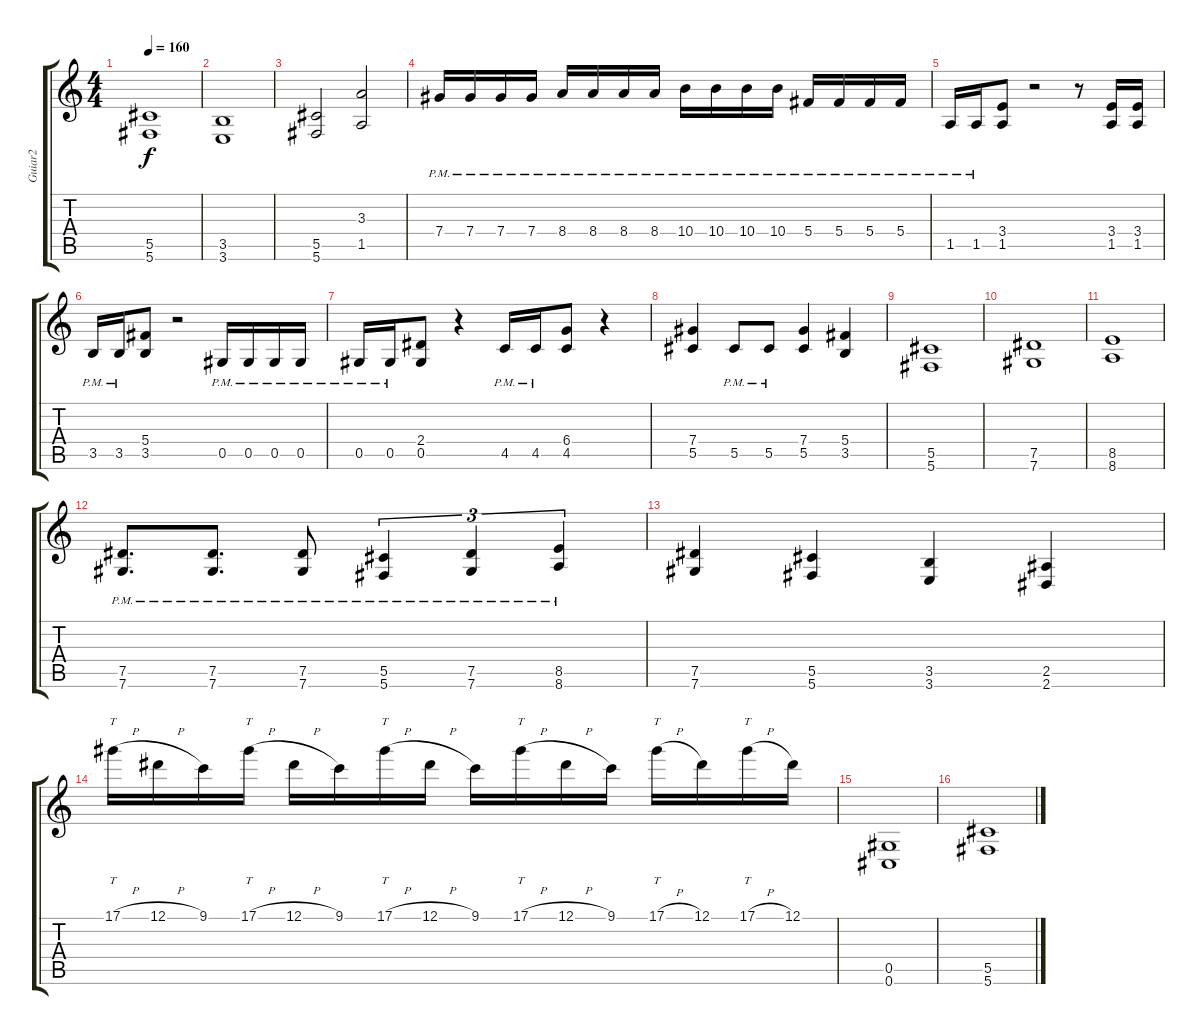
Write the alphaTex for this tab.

\track ("Guiar2" "Guiar2") {instrument distortionguitar}
\staff {score tabs}
\tuning (Eb4 Bb3 Gb3 Db3 Ab2 Db2) {hide}
\ts (4 4)
\tempo 160
\clef g2
\ks c
(5.5 5.6).1{dy f} |
(3.5 3.6).1 |
(5.5 5.6).2 (3.3 1.5).2 |
7.4{pm}.16 7.4{pm}.16 7.4{pm}.16 7.4{pm}.16 8.4{pm}.16 8.4{pm}.16 8.4{pm}.16 8.4{pm}.16 10.4{pm}.16 10.4{pm}.16 10.4{pm}.16 10.4{pm}.16 5.4{pm}.16 5.4{pm}.16 5.4{pm}.16 5.4{pm}.16 |
1.5{pm}.16 1.5{pm}.16 (3.4 1.5).8 r.2 r.8 (3.4 1.5).16 (3.4 1.5).16 |
3.5{pm}.16 3.5{pm}.16 (5.4 3.5).8 r.2 0.5{pm}.16 0.5{pm}.16 0.5{pm}.16 0.5{pm}.16 |
0.5{pm}.16 0.5{pm}.16 (2.4 0.5).8 r.4 4.5{pm}.16 4.5{pm}.16 (6.4 4.5).8 r.4 |
(7.4 5.5).4 5.5{pm}.8 5.5{pm}.8 (7.4 5.5).4 (5.4 3.5).4 |
(5.5 5.6).1 |
(7.5 7.6).1 |
(8.5 8.6).1 |
(7.5{pm} 7.6{pm}).8{d} (7.5{pm} 7.6{pm}).8{d} (7.5{pm} 7.6{pm}).8 (5.5{pm} 5.6{pm}).4{tu (3 2)} (7.5{pm} 7.6{pm}).4{tu (3 2)} (8.5{pm} 8.6{pm}).4{tu (3 2)} |
(7.5 7.6).4 (5.5 5.6).4 (3.5 3.6).4 (2.5 2.6).4 |
17.1{h}.16{tt} 12.1{h}.16 9.1.16 17.1{h}.16{tt} 12.1{h}.16 9.1.16 17.1{h}.16{tt} 12.1{h}.16 9.1.16 17.1{h}.16{tt} 12.1{h}.16 9.1.16 17.1{h}.16{tt} 12.1.16 17.1{h}.16{tt} 12.1.16 |
(0.5 0.6).1 |
(5.5 5.6).1
